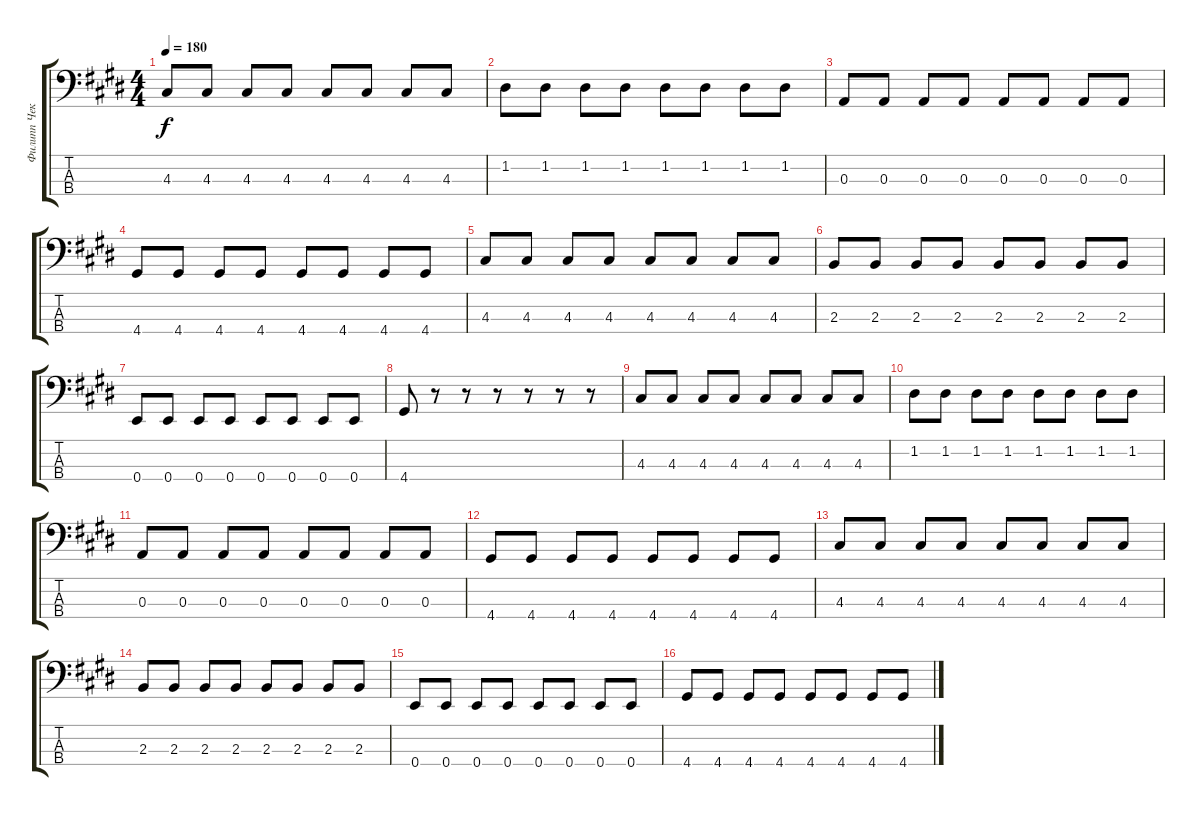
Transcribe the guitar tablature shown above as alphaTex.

\track ("Филипп Чекалин" "Филипп Чек") {instrument electricbassfinger}
\staff {score tabs}
\tuning (G2 D2 A1 E1) {hide}
\ts (4 4)
\tempo 180
\clef f4
\ks c#minor
4.3.8{dy f} 4.3.8 4.3.8 4.3.8 4.3.8 4.3.8 4.3.8 4.3.8 |
1.2.8 1.2.8 1.2.8 1.2.8 1.2.8 1.2.8 1.2.8 1.2.8 |
0.3.8 0.3.8 0.3.8 0.3.8 0.3.8 0.3.8 0.3.8 0.3.8 |
4.4.8 4.4.8 4.4.8 4.4.8 4.4.8 4.4.8 4.4.8 4.4.8 |
4.3.8 4.3.8 4.3.8 4.3.8 4.3.8 4.3.8 4.3.8 4.3.8 |
2.3.8 2.3.8 2.3.8 2.3.8 2.3.8 2.3.8 2.3.8 2.3.8 |
0.4.8 0.4.8 0.4.8 0.4.8 0.4.8 0.4.8 0.4.8 0.4.8 |
4.4.8 r.8 r.8 r.8 r.8 r.8 r.8 |
4.3.8 4.3.8 4.3.8 4.3.8 4.3.8 4.3.8 4.3.8 4.3.8 |
1.2.8 1.2.8 1.2.8 1.2.8 1.2.8 1.2.8 1.2.8 1.2.8 |
0.3.8 0.3.8 0.3.8 0.3.8 0.3.8 0.3.8 0.3.8 0.3.8 |
4.4.8 4.4.8 4.4.8 4.4.8 4.4.8 4.4.8 4.4.8 4.4.8 |
4.3.8 4.3.8 4.3.8 4.3.8 4.3.8 4.3.8 4.3.8 4.3.8 |
2.3.8 2.3.8 2.3.8 2.3.8 2.3.8 2.3.8 2.3.8 2.3.8 |
0.4.8 0.4.8 0.4.8 0.4.8 0.4.8 0.4.8 0.4.8 0.4.8 |
4.4.8 4.4.8 4.4.8 4.4.8 4.4.8 4.4.8 4.4.8 4.4.8
